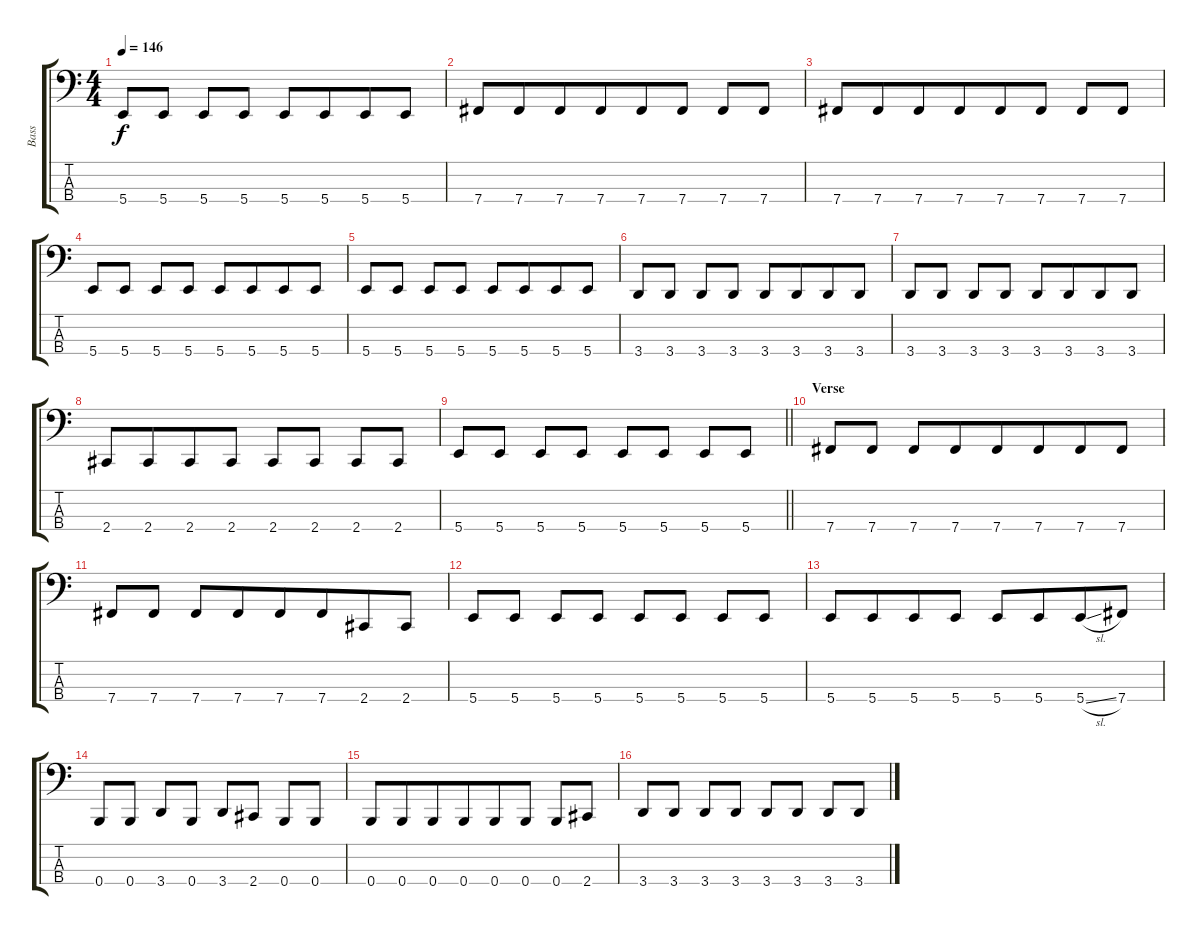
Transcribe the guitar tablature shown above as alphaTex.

\track ("Bass" "Bass") {instrument electricbasspick}
\staff {score tabs}
\tuning (E2 B1 Gb1 B0) {hide}
\ts (4 4)
\tempo 146
\clef f4
\ks c
5.4.8{dy f} 5.4.8 5.4.8 5.4.8 5.4.8{beam merge} 5.4.8{beam merge} 5.4.8 5.4.8 |
7.4.8{beam merge} 7.4.8{beam merge} 7.4.8{beam merge} 7.4.8{beam merge} 7.4.8 7.4.8 7.4.8 7.4.8 |
7.4.8{beam merge} 7.4.8{beam merge} 7.4.8{beam merge} 7.4.8{beam merge} 7.4.8 7.4.8 7.4.8 7.4.8 |
5.4.8 5.4.8 5.4.8 5.4.8 5.4.8{beam merge} 5.4.8{beam merge} 5.4.8 5.4.8 |
5.4.8 5.4.8 5.4.8 5.4.8 5.4.8{beam merge} 5.4.8{beam merge} 5.4.8 5.4.8 |
3.4.8 3.4.8 3.4.8 3.4.8 3.4.8{beam merge} 3.4.8{beam merge} 3.4.8 3.4.8 |
3.4.8 3.4.8 3.4.8 3.4.8 3.4.8{beam merge} 3.4.8{beam merge} 3.4.8 3.4.8 |
2.4.8 2.4.8{beam merge} 2.4.8 2.4.8 2.4.8 2.4.8 2.4.8{beam merge} 2.4.8 |
\barLineRight lightlight
5.4.8 5.4.8 5.4.8 5.4.8 5.4.8 5.4.8 5.4.8 5.4.8 |
\section ("" "Verse")
7.4.8{beam merge} 7.4.8 7.4.8 7.4.8{beam merge} 7.4.8 7.4.8{beam merge} 7.4.8 7.4.8 |
7.4.8{beam merge} 7.4.8 7.4.8 7.4.8{beam merge} 7.4.8 7.4.8{beam merge} 2.4.8 2.4.8 |
5.4.8 5.4.8 5.4.8 5.4.8 5.4.8{beam merge} 5.4.8 5.4.8 5.4.8 |
5.4.8 5.4.8{beam merge} 5.4.8 5.4.8 5.4.8 5.4.8{beam merge} 5.4{sl}.8 7.4.8 |
0.4.8{beam merge} 0.4.8 3.4.8{beam merge} 0.4.8 3.4.8 2.4.8 0.4.8 0.4.8 |
0.4.8{beam merge} 0.4.8{beam merge} 0.4.8 0.4.8{beam merge} 0.4.8 0.4.8 0.4.8 2.4.8 |
3.4.8 3.4.8 3.4.8{beam merge} 3.4.8 3.4.8{beam merge} 3.4.8 3.4.8{beam merge} 3.4.8
